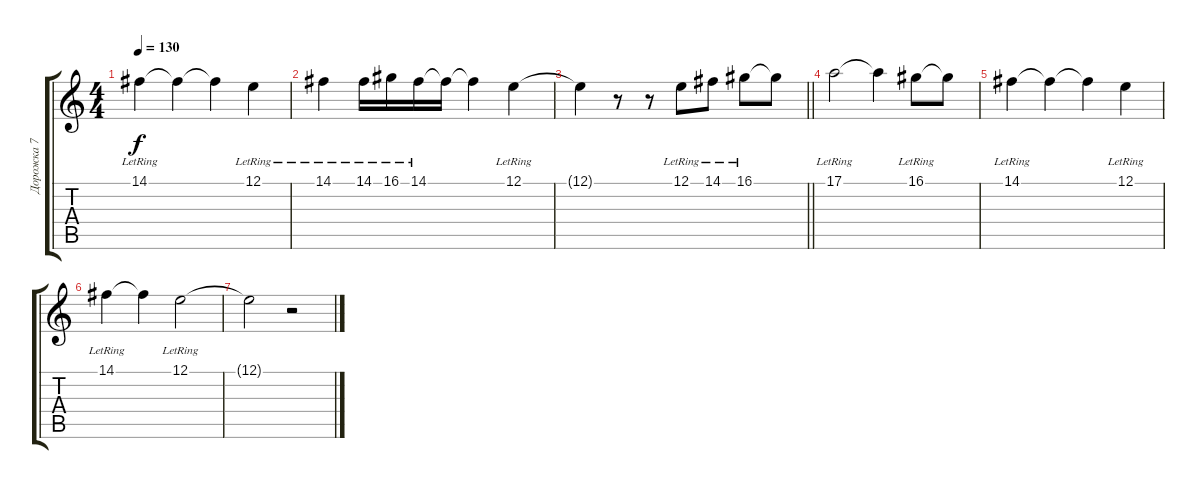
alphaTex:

\track ("Дорожка 7" "Дорожка 7") {instrument clavinet}
\staff {score tabs}
\tuning (E4 B3 G3 D3 A2 E2) {hide}
\ts (4 4)
\tempo 130
\clef g2
\ks c
14.1{lr}.4{dy f} 14.1{t}.4 14.1{t}.4 12.1{lr}.4 |
14.1{lr}.4 14.1{lr}.16 16.1{lr}.16 14.1{lr}.16 14.1{t}.16 14.1{t}.4 12.1{lr}.4 |
\barLineRight lightlight
12.1{t}.4 r.8 r.8 12.1{lr}.8 14.1{lr}.8 16.1{lr}.8 16.1{t}.8 |
17.1{lr}.2 17.1{t}.4 16.1{lr}.8 16.1{t}.8 |
14.1{lr}.4 14.1{t}.4 14.1{t}.4 12.1{lr}.4 |
14.1{lr}.4 14.1{t}.4 12.1{lr}.2 |
12.1{t}.2 r.2
